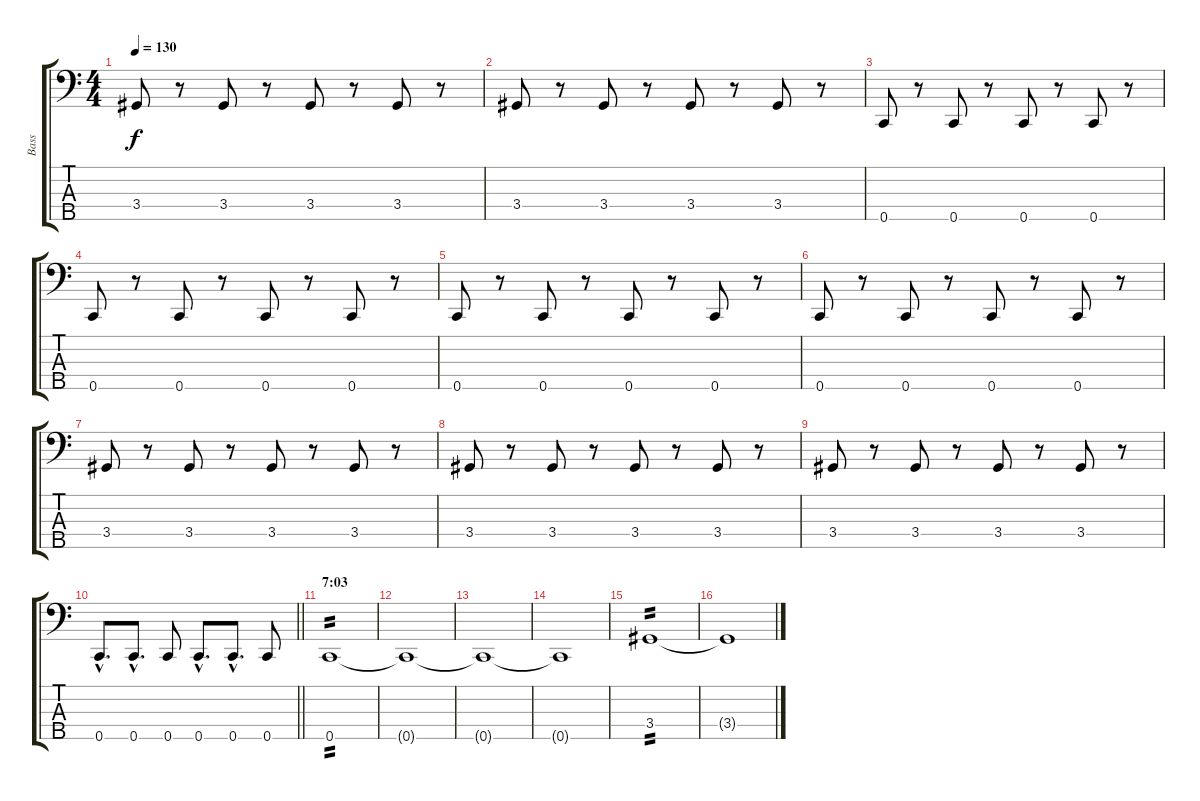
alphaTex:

\track ("Bass" "Bass") {instrument electricbasspick}
\staff {score tabs}
\tuning (Ab2 Eb2 Bb1 F1 C1) {hide}
\ts (4 4)
\tempo 130
\clef f4
\ks c
3.4.8{dy f} r.8 3.4.8 r.8 3.4.8 r.8 3.4.8 r.8 |
3.4.8 r.8 3.4.8 r.8 3.4.8 r.8 3.4.8 r.8 |
0.5.8 r.8 0.5.8 r.8 0.5.8 r.8 0.5.8 r.8 |
0.5.8 r.8 0.5.8 r.8 0.5.8 r.8 0.5.8 r.8 |
0.5.8 r.8 0.5.8 r.8 0.5.8 r.8 0.5.8 r.8 |
0.5.8 r.8 0.5.8 r.8 0.5.8 r.8 0.5.8 r.8 |
3.4.8 r.8 3.4.8 r.8 3.4.8 r.8 3.4.8 r.8 |
3.4.8 r.8 3.4.8 r.8 3.4.8 r.8 3.4.8 r.8 |
3.4.8 r.8 3.4.8 r.8 3.4.8 r.8 3.4.8 r.8 |
\barLineRight lightlight
0.5{hac}.8{d} 0.5{hac}.8{d} 0.5.8 0.5{hac}.8{d} 0.5{hac}.8{d} 0.5.8 |
\section ("" "7:03")
0.5.1{tp 2} |
0.5{t}.1 |
0.5{t}.1 |
0.5{t}.1 |
3.4.1{tp 2} |
3.4{t}.1
